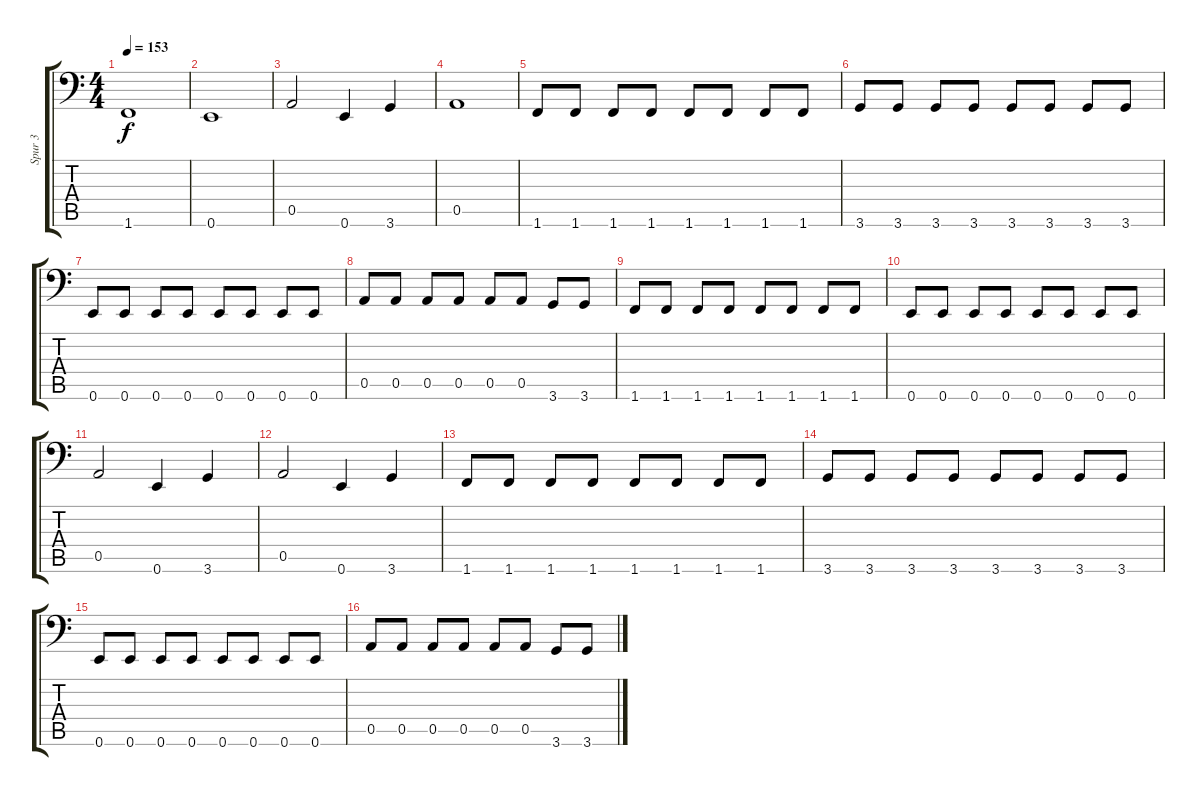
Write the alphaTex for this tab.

\track ("Spur 3" "Spur 3") {instrument electricbassfinger}
\staff {score tabs}
\tuning (E3 B2 G2 D2 A1 E1) {hide}
\ts (4 4)
\tempo 153
\clef f4
\ks c
1.6.1{dy f} |
0.6.1 |
0.5.2 0.6.4 3.6.4 |
0.5.1 |
\section ("" "")
1.6.8 1.6.8 1.6.8 1.6.8 1.6.8 1.6.8 1.6.8 1.6.8 |
3.6.8 3.6.8 3.6.8 3.6.8 3.6.8 3.6.8 3.6.8 3.6.8 |
0.6.8 0.6.8 0.6.8 0.6.8 0.6.8 0.6.8 0.6.8 0.6.8 |
0.5.8 0.5.8 0.5.8 0.5.8 0.5.8 0.5.8 3.6.8 3.6.8 |
1.6.8 1.6.8 1.6.8 1.6.8 1.6.8 1.6.8 1.6.8 1.6.8 |
0.6.8 0.6.8 0.6.8 0.6.8 0.6.8 0.6.8 0.6.8 0.6.8 |
0.5.2 0.6.4 3.6.4 |
0.5.2 0.6.4 3.6.4 |
1.6.8 1.6.8 1.6.8 1.6.8 1.6.8 1.6.8 1.6.8 1.6.8 |
3.6.8 3.6.8 3.6.8 3.6.8 3.6.8 3.6.8 3.6.8 3.6.8 |
0.6.8 0.6.8 0.6.8 0.6.8 0.6.8 0.6.8 0.6.8 0.6.8 |
0.5.8 0.5.8 0.5.8 0.5.8 0.5.8 0.5.8 3.6.8 3.6.8
